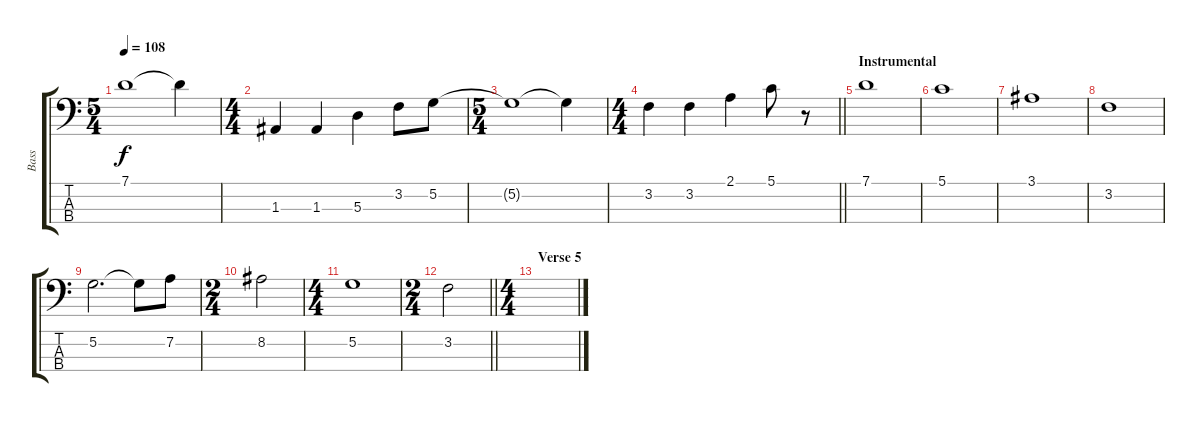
\track ("Bass" "Bass") {instrument electricbassfinger}
\staff {score tabs}
\tuning (G2 D2 A1 E1) {hide}
\ts (5 4)
\tempo 108
\clef f4
\ks c
7.1{t}.1{dy f} 7.1{t}.4 |
\ts (4 4)
1.3.4 1.3.4 5.3.4 3.2.8 5.2.8 |
\ts (5 4)
5.2{t}.1 5.2{t}.4 |
\ts (4 4)
\barLineRight lightlight
3.2.4 3.2.4 2.1.4 5.1.8 r.8 |
\section ("" "Instrumental")
7.1.1 |
5.1.1 |
3.1.1 |
3.2.1 |
5.2.2{d} 5.2{t}.8 7.2.8 |
\ts (2 4)
8.2.2 |
\ts (4 4)
5.2.1 |
\ts (2 4)
\barLineRight lightlight
3.2.2 |
\ts (4 4)
\section ("" "Verse 5")
